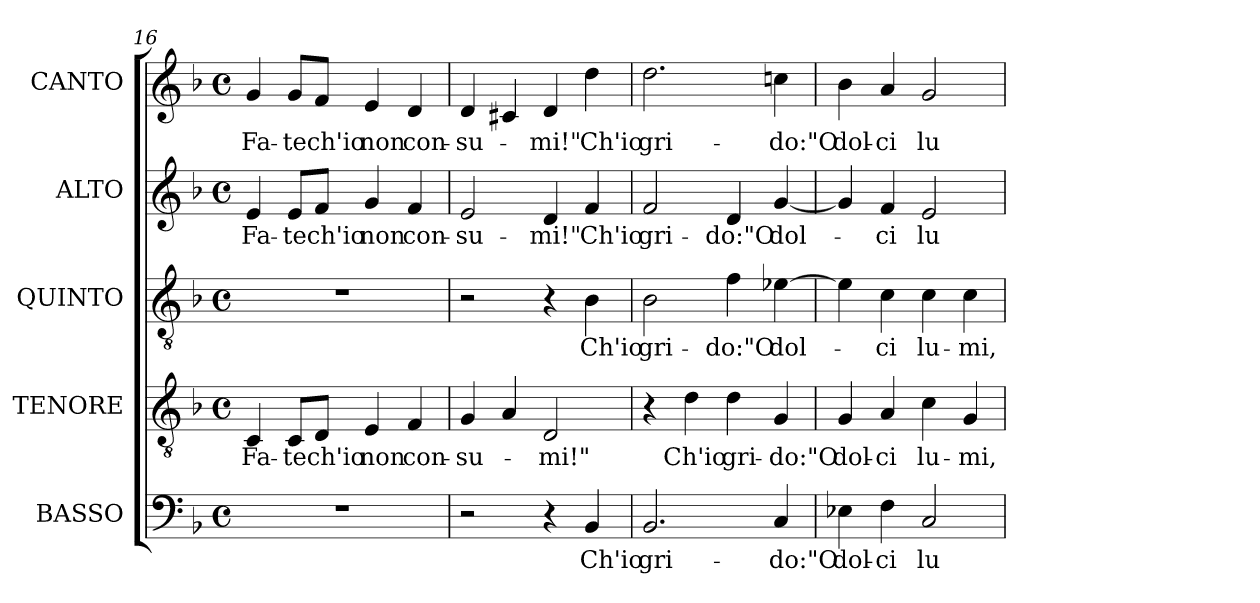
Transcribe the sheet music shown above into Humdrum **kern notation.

**kern	**text	**kern	**text	**kern	**text	**kern	**text	**kern	**text
*part5	*part5	*part4	*part4	*part3	*part3	*part2	*part2	*part1	*part1
*staff5	*staff5	*staff4	*staff4	*staff3	*staff3	*staff2	*staff2	*staff1	*staff1
*I"BASSO	*	*I"TENORE	*	*I"QUINTO	*	*I"ALTO	*	*I"CANTO	*
*I'B	*	*I'T.	*	*I'T	*	*I'A.	*	*	*
*clefF4	*	*clefGv2	*	*clefGv2	*	*clefG2	*	*clefG2	*
*	*	*ITrd7c12	*	*ITrd7c12	*	*	*	*	*
*k[b-]	*	*k[b-]	*	*k[b-]	*	*k[b-]	*	*k[b-]	*
*F:	*	*F:	*	*F:	*	*F:	*	*F:	*
*M4/4	*	*M4/4	*	*M4/4	*	*M4/4	*	*M4/4	*
*met(c)	*	*met(c)	*	*met(c)	*	*met(c)	*	*met(c)	*
=16	=16	=16	=16	=16	=16	=16	=16	=16	=16
!	!	!	!LO:LY:b:color=#000000	!	!	!	!	!	!
!	!	!	!	!	!	!	!LO:LY:b:color=#000000	!	!
!	!	!	!	!	!	!	!	!	!LO:LY:b:color=#000000
1r	.	4CCi/	Fa-	1r	.	4ei/	Fa-	4gi/	Fa-
!	!	!	!LO:LY:b:color=#000000	!	!	!	!	!	!
!	!	!	!	!	!	!	!LO:LY:b:color=#000000	!	!
!	!	!	!	!	!	!	!	!	!LO:LY:b:color=#000000
.	.	8CCi/L	-te	.	.	8ei/L	-te	8gi/L	-te
!	!	!	!LO:LY:b:color=#000000	!	!	!	!	!	!
!	!	!	!	!	!	!	!LO:LY:b:color=#000000	!	!
!	!	!	!	!	!	!	!	!	!LO:LY:b:color=#000000
.	.	8DDi/J	ch'io	.	.	8fi/J	ch'io	8fi/J	ch'io
!	!	!	!LO:LY:b:color=#000000	!	!	!	!	!	!
!	!	!	!	!	!	!	!LO:LY:b:color=#000000	!	!
!	!	!	!	!	!	!	!	!	!LO:LY:b:color=#000000
.	.	4EEi/	non	.	.	4gi/	non	4ei/	non
!	!	!	!LO:LY:b:color=#000000	!	!	!	!	!	!
!	!	!	!	!	!	!	!LO:LY:b:color=#000000	!	!
!	!	!	!	!	!	!	!	!	!LO:LY:b:color=#000000
.	.	4FFi/	con-	.	.	4fi/	con-	4di/	con-
=17	=17	=17	=17	=17	=17	=17	=17	=17	=17
!	!	!	!LO:LY:b:color=#000000	!	!	!	!	!	!
!	!	!	!	!	!	!	!LO:LY:b:color=#000000	!	!
!	!	!	!	!	!	!	!	!	!LO:LY:b:color=#000000
2r	.	4GGi/	-su-	2r	.	2ei/	-su-	4di/	-su-
.	.	4AAi/	.	.	.	.	.	4c#Xi/	.
!	!	!	!LO:LY:b:color=#000000	!	!	!	!	!	!
!	!	!	!	!	!	!	!LO:LY:b:color=#000000	!	!
!	!	!	!	!	!	!	!	!	!LO:LY:b:color=#000000
4r	.	2DDi/	-mi!"	4r	.	4di/	-mi!"	4di/	-mi!"
!	!LO:LY:b:color=#000000	!	!	!	!	!	!	!	!
!	!	!	!	!	!LO:LY:b:color=#000000	!	!	!	!
!	!	!	!	!	!	!	!LO:LY:b:color=#000000	!	!
!	!	!	!	!	!	!	!	!	!LO:LY:b:color=#000000
4BB-i/	Ch'io	.	.	4BB-i\	Ch'io	4fi/	Ch'io	4ddi\	Ch'io
=18	=18	=18	=18	=18	=18	=18	=18	=18	=18
!	!LO:LY:b:color=#000000	!	!	!	!	!	!	!	!
!	!	!	!	!	!LO:LY:b:color=#000000	!	!	!	!
!	!	!	!	!	!	!	!LO:LY:b:color=#000000	!	!
!	!	!	!	!	!	!	!	!	!LO:LY:b:color=#000000
2.BB-i/	gri-	4r	.	2BB-i\	gri-	2fi/	gri-	2.ddi\	gri-
!	!	!	!LO:LY:b:color=#000000	!	!	!	!	!	!
.	.	4Di\	Ch'io	.	.	.	.	.	.
!	!	!	!LO:LY:b:color=#000000	!	!	!	!	!	!
!	!	!	!	!	!LO:LY:b:color=#000000	!	!	!	!
!	!	!	!	!	!	!	!LO:LY:b:color=#000000	!	!
.	.	4Di\	gri-	4Fi\	-do:"O	4di/	-do:"O	.	.
!	!LO:LY:b:color=#000000	!	!	!	!	!	!	!	!
!	!	!	!LO:LY:b:color=#000000	!	!	!	!	!	!
!	!	!	!	!	!LO:LY:b:color=#000000	!	!	!	!
!	!	!	!	!	!	!	!LO:LY:b:color=#000000	!	!
!	!	!	!	!	!	!	!	!	!LO:LY:b:color=#000000
4Ci/	-do:"O	4GGi/	-do:"O	[>4E-Xi\	dol-	[<4gi/	dol-	4ccni\	-do:"O
=19	=19	=19	=19	=19	=19	=19	=19	=19	=19
!	!LO:LY:b:color=#000000	!	!	!	!	!	!	!	!
!	!	!	!LO:LY:b:color=#000000	!	!	!	!	!	!
!	!	!	!	!	!	!	!	!	!LO:LY:b:color=#000000
4E-Xi\	dol-	4GGi/	dol-	4E-i\]	.	4gi/]	.	4b-i\	dol-
!	!LO:LY:b:color=#000000	!	!	!	!	!	!	!	!
!	!	!	!LO:LY:b:color=#000000	!	!	!	!	!	!
!	!	!	!	!	!LO:LY:b:color=#000000	!	!	!	!
!	!	!	!	!	!	!	!LO:LY:b:color=#000000	!	!
!	!	!	!	!	!	!	!	!	!LO:LY:b:color=#000000
4Fi\	-ci	4AAi/	-ci	4Ci\	-ci	4fi/	-ci	4ai/	-ci
!	!LO:LY:b:color=#000000	!	!	!	!	!	!	!	!
!	!	!	!LO:LY:b:color=#000000	!	!	!	!	!	!
!	!	!	!	!	!LO:LY:b:color=#000000	!	!	!	!
!	!	!	!	!	!	!	!LO:LY:b:color=#000000	!	!
!	!	!	!	!	!	!	!	!	!LO:LY:b:color=#000000
2Ci/	lu-	4Ci\	lu-	4Ci\	lu-	2ei/	lu-	2gi/	lu-
!	!	!	!LO:LY:b:color=#000000	!	!	!	!	!	!
!	!	!	!	!	!LO:LY:b:color=#000000	!	!	!	!
.	.	4GGi/	-mi,	4Ci\	-mi,	.	.	.	.
=	=	=	=	=	=	=	=	=	=
*-	*-	*-	*-	*-	*-	*-	*-	*-	*-
